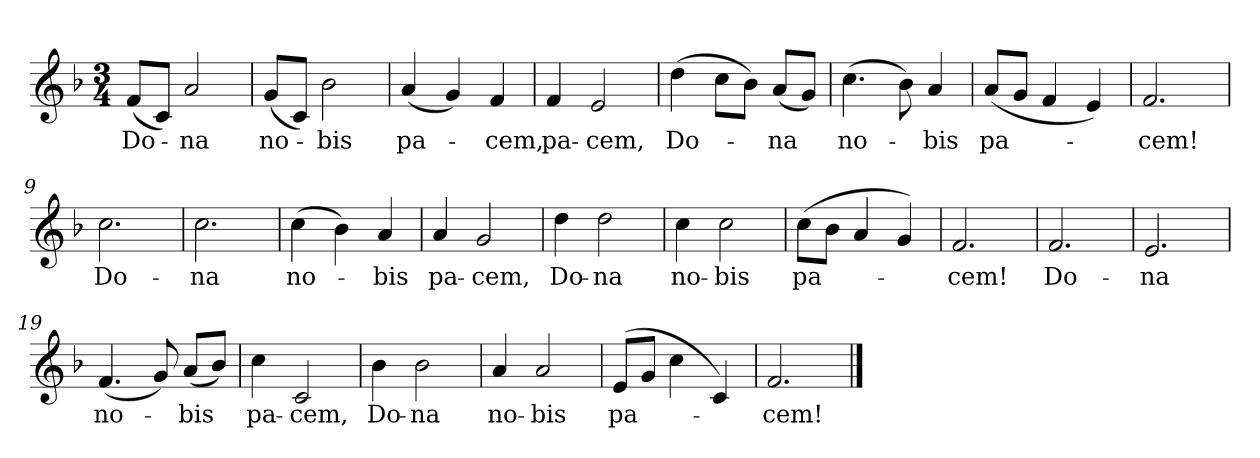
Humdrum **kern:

**kern	**text
*part1	*part1
*staff1	*staff1
*clefG2	*
*k[b-]	*
*F:	*
*M3/4	*
*MM120	*
=1	=1
(8f/L	Do-
8c/J)	.
2a	-na
=2	=2
(8g/L	no-
8c/J)	.
2b-	-bis
=3	=3
(4a	pa-
4g)	.
4f	-cem,
=4	=4
4f	pa-
2e	-cem,
=5	=5
(4dd	Do-
8cc\L	.
8b-\J)	.
(8a/L	-na
8g/J)	.
=6	=6
(4.cc	no-
8b-)	.
4a	-bis
=7	=7
(8a/L	pa-
8g/J	.
4f	.
4e)	.
=8	=8
2.f	-cem!
=9	=9
2.cc	Do-
=10	=10
2.cc	-na
=11	=11
(4cc	no-
4b-)	.
4a	-bis
=12	=12
4a	pa-
2g	-cem,
=13	=13
4dd	Do-
2dd	-na
=14	=14
4cc	no-
2cc	-bis
=15	=15
(8cc\L	pa-
8b-\J	.
4a	.
4g)	.
=16	=16
2.f	-cem!
=17	=17
2.f	Do-
=18	=18
2.e	-na
=19	=19
(4.f	no-
8g)	.
(8a/L	-bis
8b-/J)	.
=20	=20
4cc	pa-
2c	-cem,
=21	=21
4b-	Do-
2b-	-na
=22	=22
4a	no-
2a	-bis
=23	=23
(8e/L	pa-
8g/J	.
4cc	.
4c)	.
=24	=24
2.f	-cem!
==	==
*-	*-
